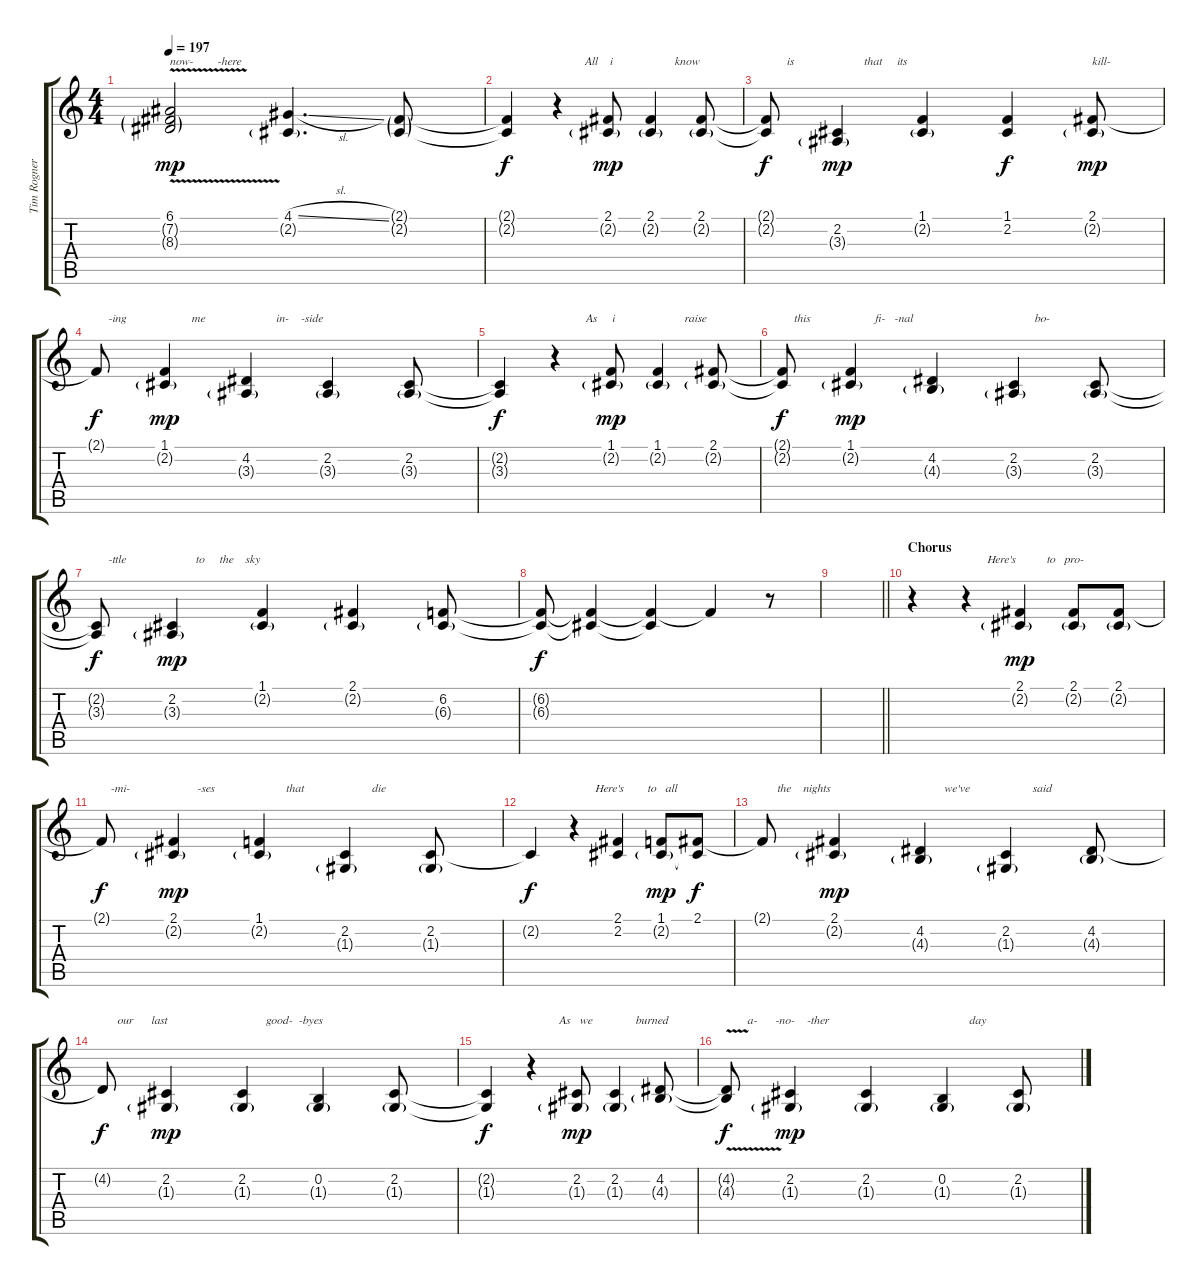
\track ("Tim Rogner - Vocals" "Tim Rogner") {instrument altosax}
\staff {score tabs}
\tuning (E4 B3 G3 D3 A2 E2) {hide}
\ts (4 4)
\tempo 197
\clef g2
\ks c
(6.1 7.2{v g} 8.3{v g}).2{txt "now-        -here" dy mp} (4.1{sl} 2.2{g}).4{d} (2.1{g} 2.2{g}).8 |
(2.1{t} 2.2{t}).4{dy f} r.4{txt "         All    i"} (2.1 2.2{g}).8{dy mp} (2.1 2.2{g}).4{txt "        know"} (2.1 2.2{g}).8 |
(2.1{t} 2.2{t}).8{txt "       is" dy f} (2.2 3.3{g}).4{txt "         that     its" dy mp} (1.1 2.2{g}).4 (1.1 2.2).4{dy f} (2.1 2.2{g}).8{txt "kill-   " dy mp} |
2.1{t}.8{txt "    -ing" dy f} (1.1 2.2{g}).4{txt "         me " dy mp} (4.2 3.3{g}).4{txt "          in-    -side"} (2.2 3.3{g}).4 (2.2 3.3{g}).8 |
(2.2{t} 3.3{t}).4{dy f} r.4{txt "          As     i"} (1.1 2.2{g}).8{dy mp} (1.1 2.2{g}).4{txt "         raise"} (2.1 2.2{g}).8 |
(2.1{t} 2.2{t}).8{txt "    this" dy f} (1.1 2.2{g}).4{txt "        fi-   -nal" dy mp} (4.2 4.3{g}).4 (2.2 3.3{g}).4{txt "       bo-"} (2.2 3.3{g}).8 |
(2.2{t} 3.3{t}).8{txt "    -ttle" dy f} (2.2 3.3{g}).4{txt "        to     the    sky" dy mp} (1.1 2.2{g}).4 (2.1 2.2{g}).4 (6.2 6.3{g}).8 |
(6.2{t} 6.3{t}).8{dy f} (6.2{t} 6.3{t}).4 (6.2{t} 6.3{t}).4 6.2{t}.4 r.8 |
\barLineRight lightlight
|
\section ("" "Chorus")
r.4 r.4{txt "       Here's "} (2.1 2.2{g}).4{txt "         to   pro-" dy mp} (2.1 2.2{g}).8 (2.1 2.2{g}).8 |
2.1{t}.8{txt "   -mi-" dy f} (2.1 2.2{g}).4{txt "        -ses" dy mp} (1.1 2.2{g}).4{txt "         that"} (2.2 1.3{g}).4{txt "         die"} (2.2 1.3{g}).8 |
2.2{t}.4{dy f} r.4{txt "       Here's"} (2.1 2.2).4{txt "          to   all"} (1.1 2.2{g}).8{dy mp} (2.1 2.2{t}).8{dy f} |
2.1{t}.8{txt "     the    nights"} (2.1 2.2{g}).4{dy mp} (4.2 4.3{g}).4{txt "        we've"} (2.2 1.3{g}).4{txt "         said"} (4.2 4.3{g}).8 |
4.2{t}.8{txt "     our      last" dy f} (2.2 1.3{g}).4{dy mp} (2.2 1.3{g}).4{txt "        good-  -byes"} (0.2 1.3{g}).4 (2.2 1.3{g}).8 |
(2.2{t} 1.3{t}).4{dy f} r.4{txt "         As   we"} (2.2 1.3{g}).8{dy mp} (2.2 1.3{g}).4{txt "       burned"} (4.2 4.3{g}).8 |
(4.2{t} 4.3{v t}).8{txt "       a-      -no-    -ther" dy f} (2.2 1.3{g}).4{dy mp} (2.2 1.3{g}).4 (0.2 1.3{g}).4{txt "         day"} (2.2 1.3{g}).8
